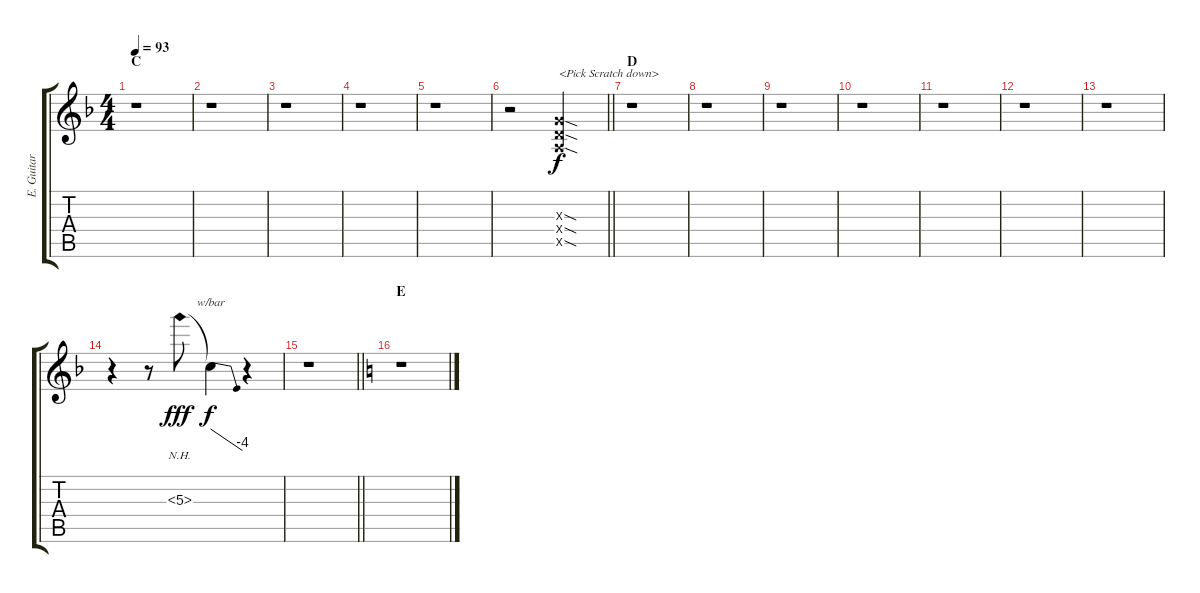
\track ("E. Guitar III" "E. Guitar ") {instrument overdrivenguitar}
\staff {score tabs}
\tuning (E4 B3 G3 D3 A2 D2) {hide}
\ts (4 4)
\section ("" "C")
\tempo 93
\clef g2
\ks f
r.1{dy f} |
r.1 |
r.1 |
r.1 |
r.1 |
\barLineRight lightlight
r.2 (0.3{sod x} 0.4{sod x} 0.5{sod x}).2{txt "<Pick Scratch down>"} |
\section ("" "D")
r.1 |
r.1 |
r.1 |
r.1 |
r.1 |
r.1 |
r.1 |
r.4 r.8 5.3{nh}.8{dy fff} 5.3{t}.4{tbe (dive default 0 0 60 -16) dy f} r.4 |
\barLineRight lightlight
r.1 |
\section ("" "E")
\ks c
r.1
